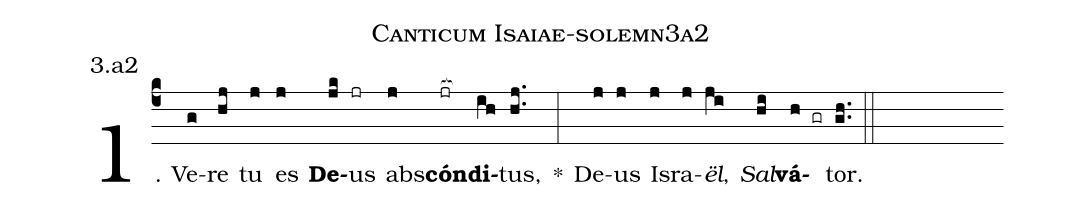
name: Canticum Isaiae-solemn3a2;
annotation: 3.a2;
%%
(c4)1. Ve(g)re(hj) tu(j) es(j) <b>De</b>(jk)us(jr) abs(j)<b>cón</b>(jr[ocb:1{])<b>di</b>(ih[ocb:0}])tus,(hj..) *(:) De(j)us(j) Is(j)ra(j)<i>ël</i>,(ji) <i>Sal</i>(hi)<b>vá</b>(h gr)tor.(gh..) (::)
